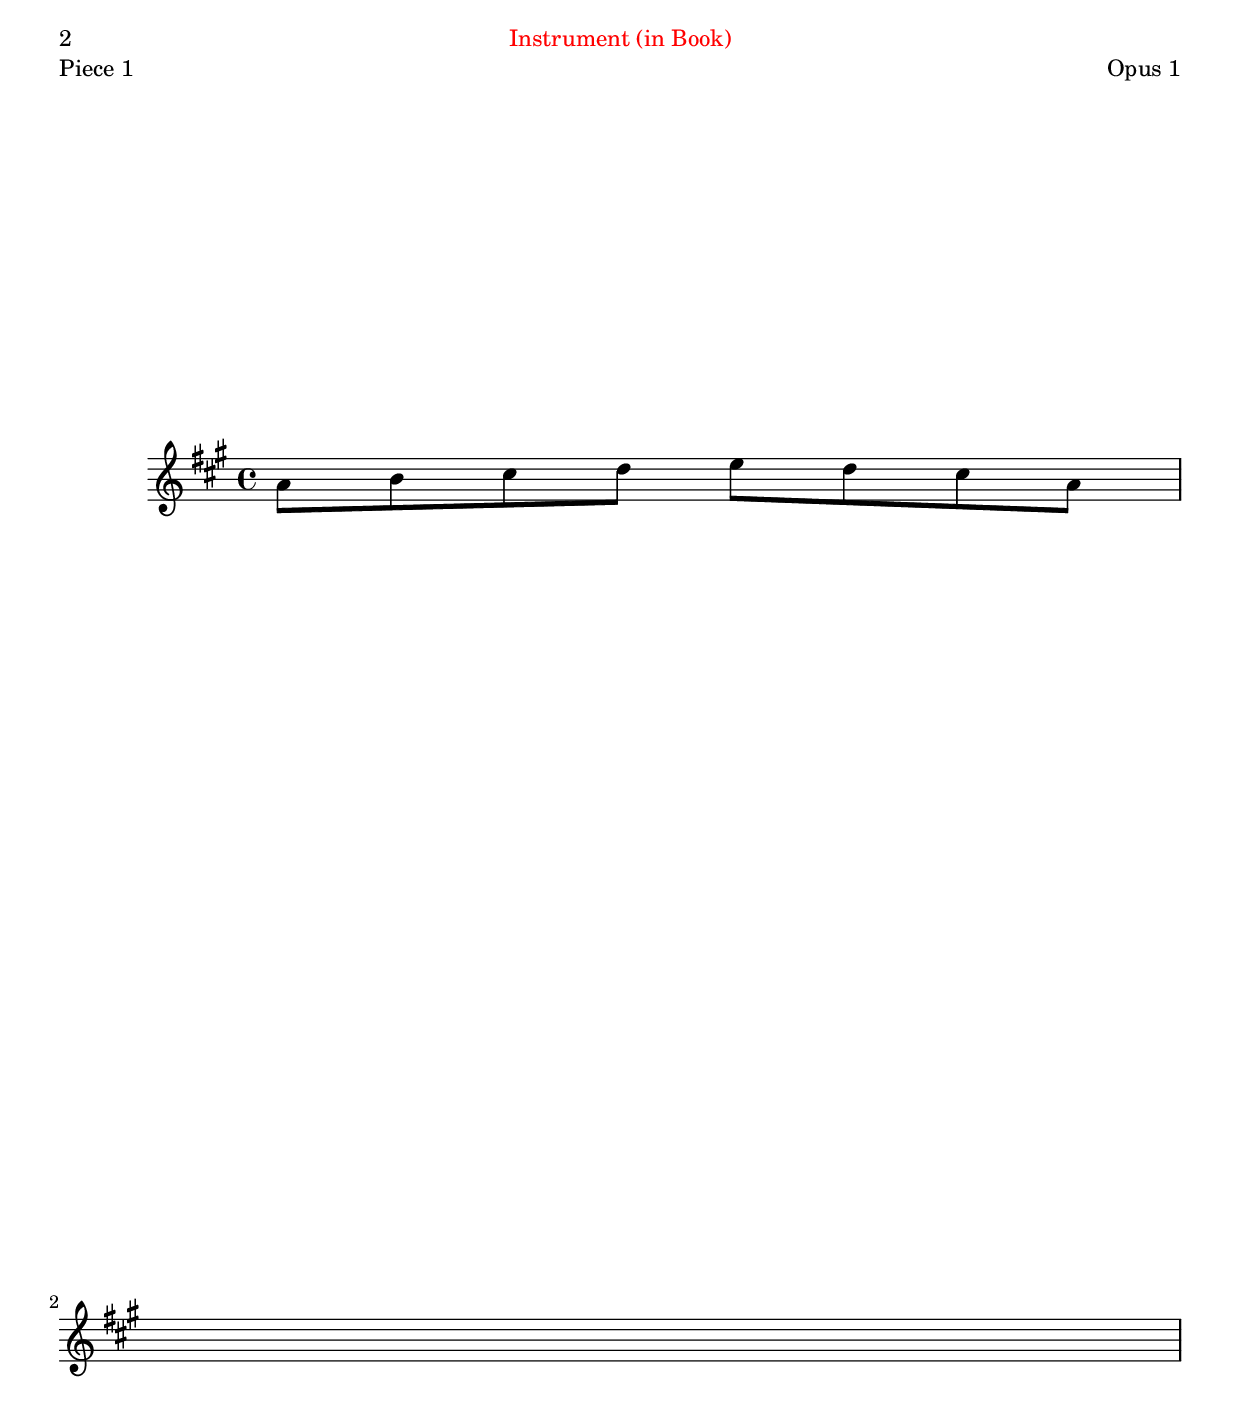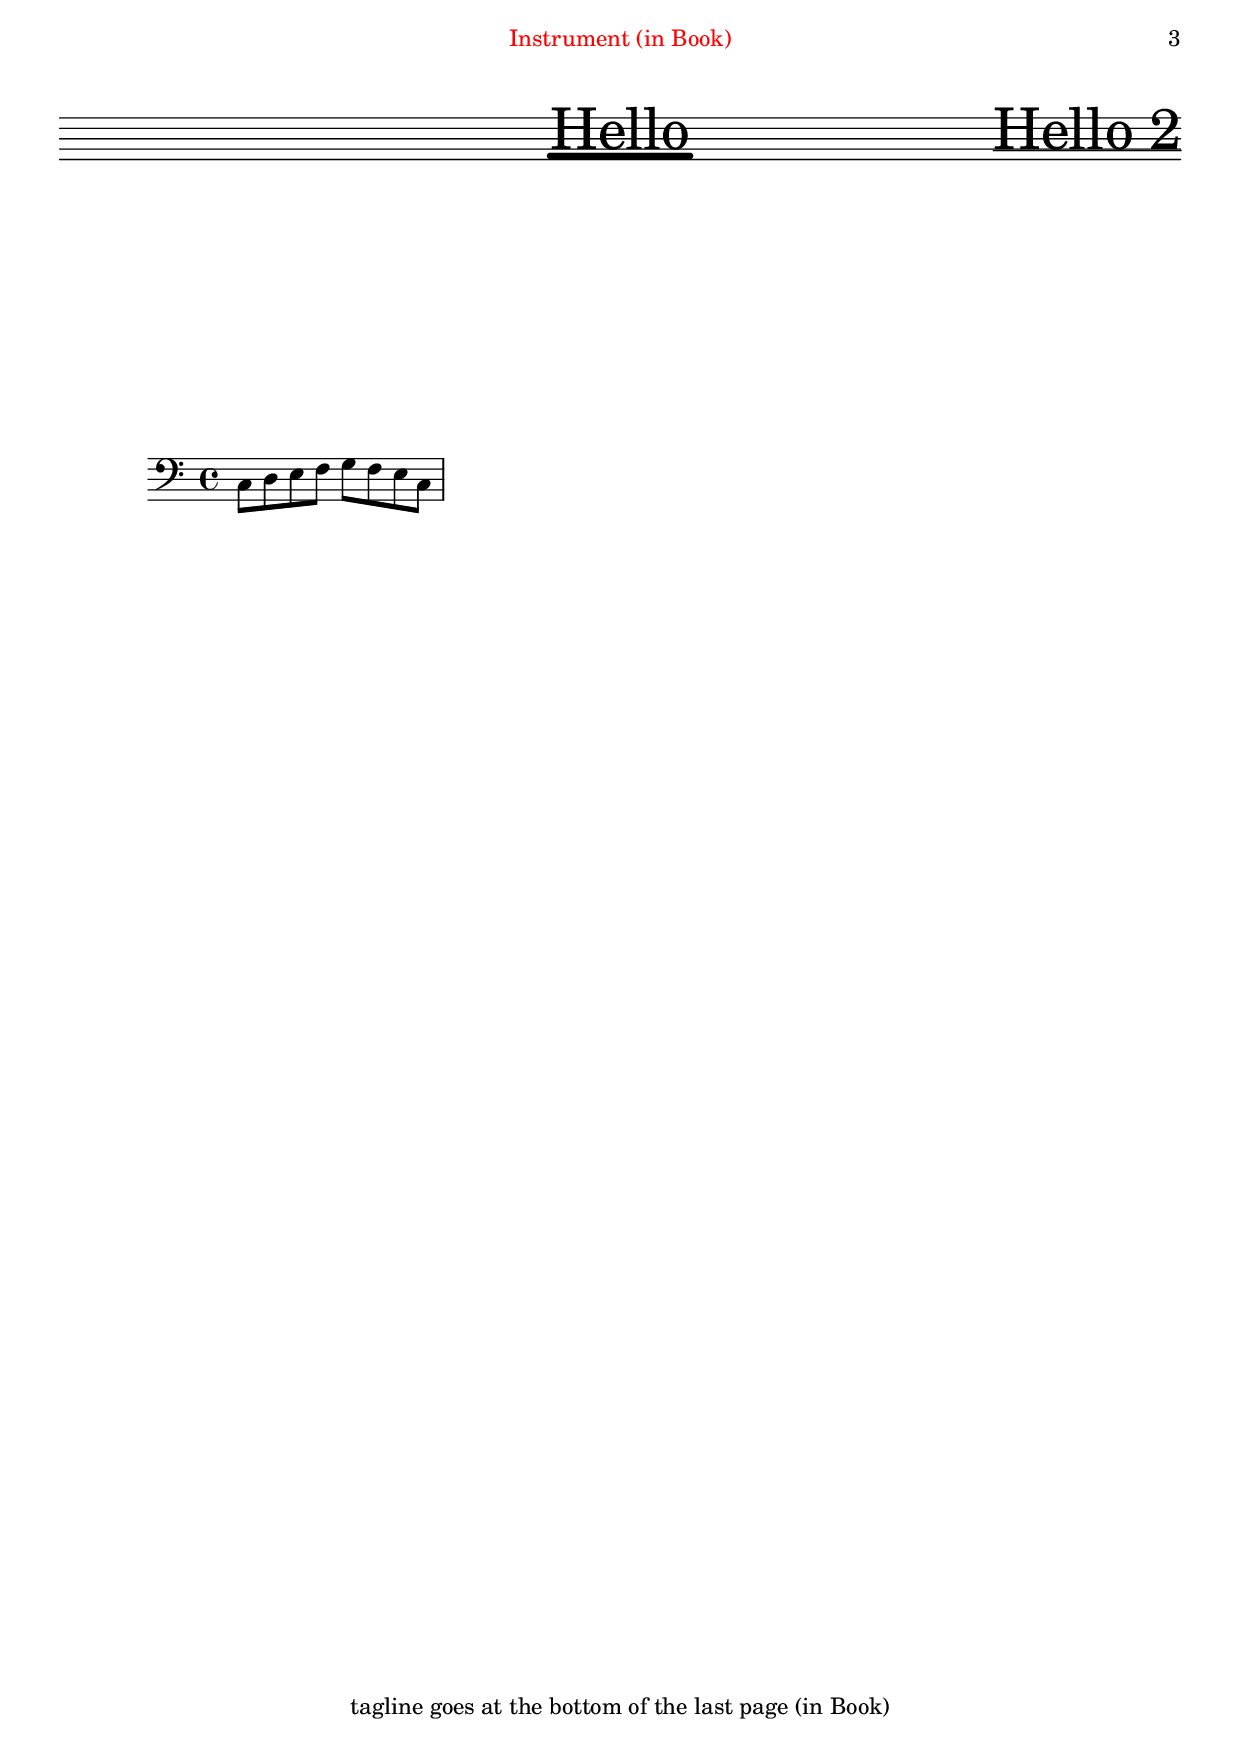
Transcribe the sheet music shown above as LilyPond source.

\version "2.20.0"

% http://lilypond.org/doc/v2.18/Documentation/notation/creating-titles-headers-and-footers#default-layout-of-bookpart-and-score-titles

% Example showing 

% book title page
% score 1 with own title
% score 2 with own title

\header {
  title = "Book Header outside"
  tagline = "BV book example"
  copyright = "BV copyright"
}

mybook = \book {
  \paper {
    % print-all-headers = ##t
  }

  \header {
      % The following fields are centered
    dedication = "Dedication"
    title = "Book Title (in Book)"
    subtitle = "Subtitle (in Book)"
    subsubtitle = "Subsubtitle (in Book)"
      % The following fields are evenly spread on one line
      % the field "instrument" also appears on following pages
      % poet   --   instrument  --  composer
    poet = "Poet (in Book)"
    instrument = \markup \with-color #red "Instrument (in Book)"
    composer = "Composer (in Book)"
      % The following fields are placed at opposite ends of the same line
    meter = "Meter (in Book)"
    arranger = "Arranger (in Book)"
      % The following fields are centered at the bottom
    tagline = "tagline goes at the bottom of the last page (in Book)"
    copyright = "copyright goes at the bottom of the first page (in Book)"

  }

  % \pageBreak

  \score {
    \transpose ees c \new Staff {
      \new Voice {
        \key c \major
        \relative c'' { c8 d e f  g f e c  s1 }
      }
    }
    \header {
      title = "Score 1 header"
      subtitle = "Score 1 subtitle"
        % The following fields are placed at opposite ends of the same line
      piece = "Piece 1"
      opus = "Opus 1"
      breakbefore = ##t
    }
  }

  % \pageBreak

  \score {
    \new Staff {
      \new Voice {
        \clef "bass"
        \relative c { c8 d e f  g f e c }
      }
    }
    \header {
      % title = "Score 2 header"
      % opus = "Score 2 opus"
      subtitle = ##f
      breakbefore = ##t

      piece = \markup {
        % \larger "hello"
            \score {
            {
            % lower the text to be on in the staff
            \override TextScript.extra-offset = #'(0 . -4.5)
            s4
            % needs to be markup to something
            s^\markup {
            \fill-line {
            \fontsize #1 \lower #1 \rotate #7 \concat { " " \fromproperty #'header.meter }
            \fontsize #7
              % not sure what thie offset is doing
              \override #'(offset . 7)
              \override #'(thickness . 6)
              \underline \larger "Hello"
            \fontsize #7
              \underline \larger "Hello 2"
            }
            }
            }
    %           {
    %             \markup { \larger "My piece title" }
    %           }
              \layout {
                    \omit Staff.Clef
                    \omit Staff.TimeSignature
                    \omit Staff.KeySignature
                    ragged-right = ##f
              }
      }
    }
  }
}
}

% #(ly:book-header mybook)

% works
\mybook

% does not work
% #(mybook)